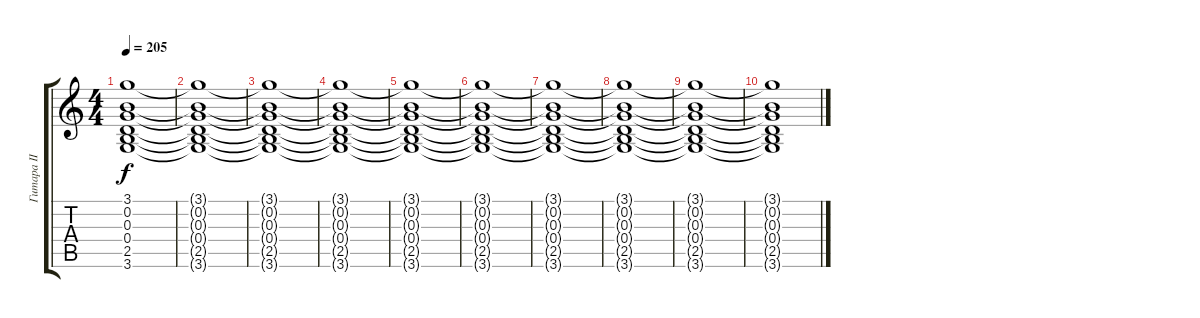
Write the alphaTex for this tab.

\track ("Гитара II" "Гитара II") {instrument electricguitarclean}
\staff {score tabs}
\tuning (E4 B3 G3 D3 A2 E2) {hide}
\ts (4 4)
\tempo 205
\clef g2
\ks c
(3.1 0.2 0.3 0.4 2.5 3.6).1{dy f} |
(3.1{t} 0.2{t} 0.3{t} 0.4{t} 2.5{t} 3.6{t}).1 |
(3.1{t} 0.2{t} 0.3{t} 0.4{t} 2.5{t} 3.6{t}).1 |
(3.1{t} 0.2{t} 0.3{t} 0.4{t} 2.5{t} 3.6{t}).1 |
(3.1{t} 0.2{t} 0.3{t} 0.4{t} 2.5{t} 3.6{t}).1 |
(3.1{t} 0.2{t} 0.3{t} 0.4{t} 2.5{t} 3.6{t}).1 |
(3.1{t} 0.2{t} 0.3{t} 0.4{t} 2.5{t} 3.6{t}).1 |
(3.1{t} 0.2{t} 0.3{t} 0.4{t} 2.5{t} 3.6{t}).1 |
(3.1{t} 0.2{t} 0.3{t} 0.4{t} 2.5{t} 3.6{t}).1 |
(3.1{t} 0.2{t} 0.3{t} 0.4{t} 2.5{t} 3.6{t}).1
